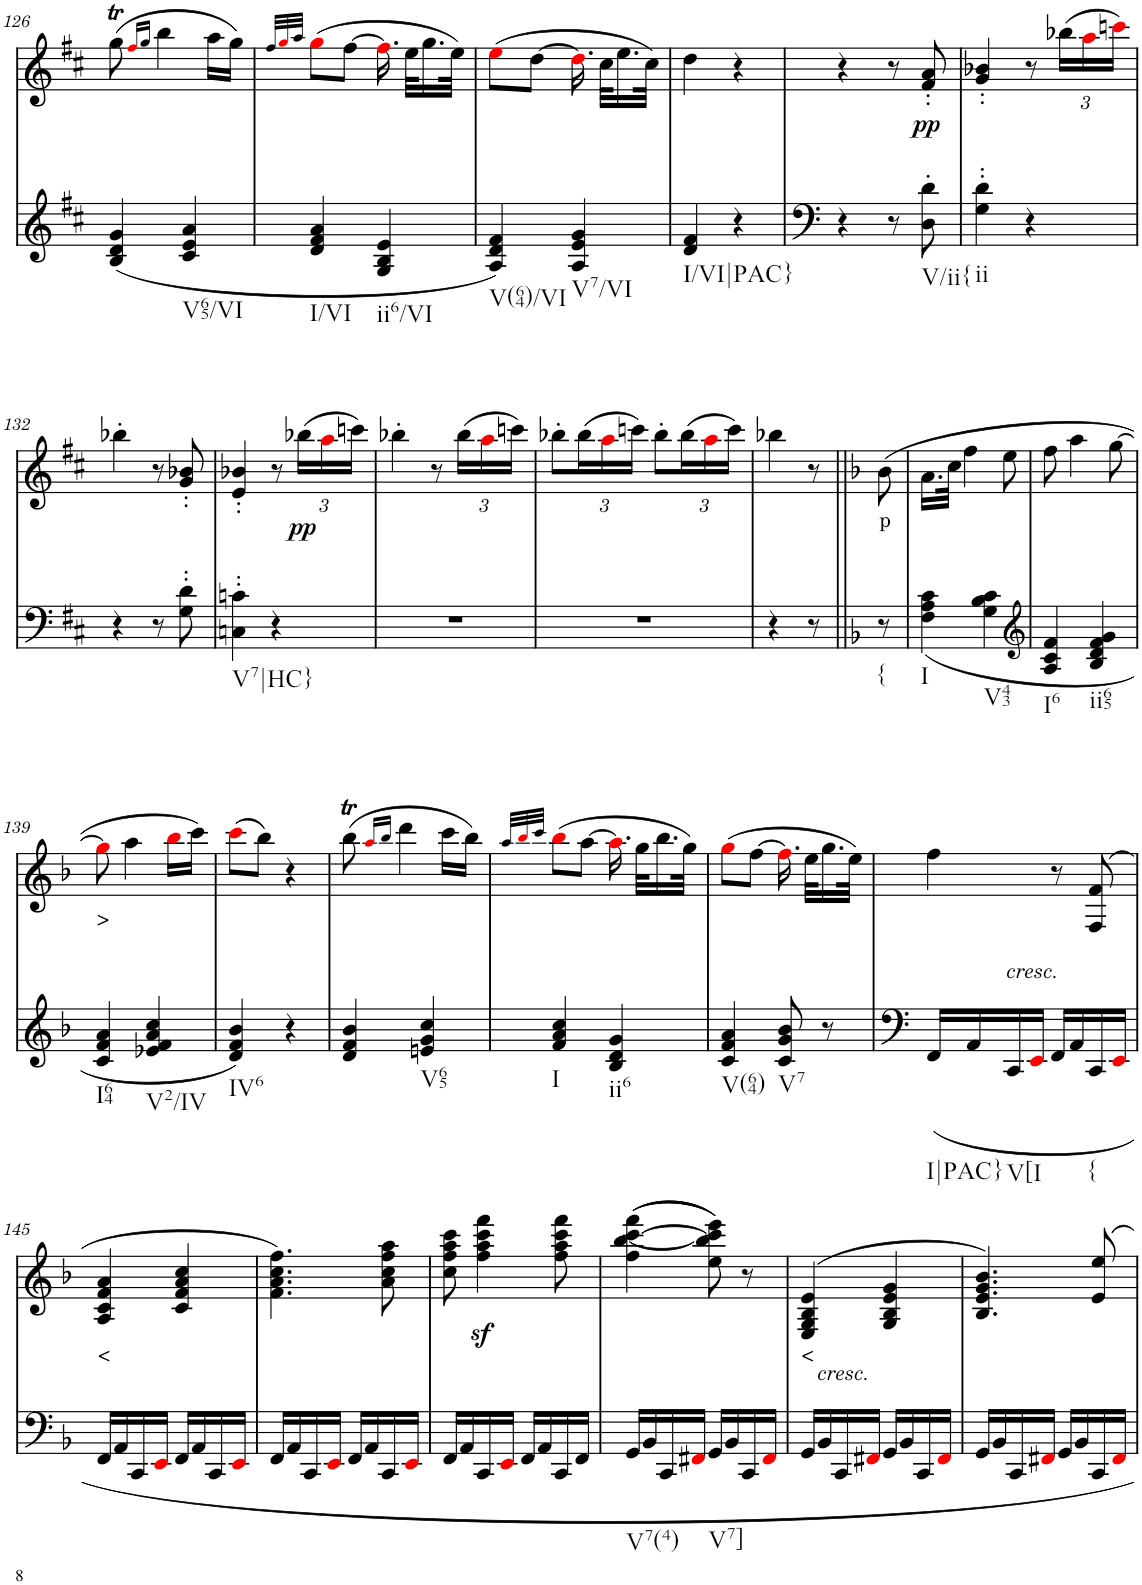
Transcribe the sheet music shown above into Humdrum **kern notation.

**kern	**kern	**text	**dynam
*part2	*part1	*part1	*part1
*staff2	*staff1	*staff1	*staff1
*I"piano	*I"piano	*	*
*I'Pno	*I'Pno	*	*
!!LO:PB:g=z
*clefG2	*clefG2	*	*
*k[f#c#]	*k[f#c#]	*	*
*M2/4	*M2/4	*	*
=126	=126	=126	=126
(4B/ 4d/ 4g/	(8ggT\	.	.
.	16qff#i/LL	.	.
.	16qgg/JJ	.	.
.	4bb\	.	.
!LO:TX:b:t=V65/VI	!	!	!
4c#/ 4e/ 4a/	.	.	.
.	16aa\LL	.	.
.	16gg\JJ)	.	.
=127	=127	=127	=127
.	32qff#/LLL	.	.
.	32qggi/	.	.
.	32qaa/JJJ	.	.
!LO:TX:b:t=I/VI	!	!	!
4d/ 4f#/ 4a/	(8ggi\L	.	.
.	[8ff#\J	.	.
!LO:TX:b:t=ii6/VI	!	!	!
4G/ 4B/ 4e/	16.ff#i\]	.	.
.	32ee\KLL	.	.
.	16.gg\	.	.
.	32ee\JJk)	.	.
=128	=128	=128	=128
!LO:TX:b:t=V(64)/VI	!	!	!
4A/ 4d/ 4f#/)	(8eei\L	.	.
.	[8dd\J	.	.
!LO:TX:b:t=V7/VI	!	!	!
4A/ 4e/ 4g/	16.ddi\]	.	.
.	32cc#\KLL	.	.
.	16.ee\	.	.
.	32cc#\JJk)	.	.
=129	=129	=129	=129
!LO:TX:b:t=I/VI|PAC}	!	!	!
4d/ 4f#/	4dd\	.	.
4r	4r	.	.
=130	=130	=130	=130
4r	4r	.	.
8r	8r	.	.
!LO:TX:b:t=V/ii{	!	!	!
!	!	!	!LO:DY:b
8D\' 8d\'	8f#/' 8a/'	.	pp
=131	=131	=131	=131
!LO:TX:b:t=ii	!	!	!
4G\' 4d\'	4g/' 4b-X/'	.	.
4r	8r	.	.
*	*Xbrackettup	*	*
.	(24bb-X\LL	.	.
.	24aai\	.	.
.	24cccni\JJ)	.	.
!!LO:LB:g=z
=132	=132	=132	=132
4r	4bb-X'\	.	.
8r	8r	.	.
8G\' 8d\'	8g/' 8b-X/'	.	.
=133	=133	=133	=133
!LO:TX:b:t=V7|HC}	!	!	!
4Cn\' 4cn\'	4e/' 4b-X/'	.	.
4r	8r	.	.
!	!	!	!LO:DY:b
.	(24bb-X\LL	.	pp
.	24aai\	.	.
.	24cccn\JJ)	.	.
=134	=134	=134	=134
2r	4bb-X'\	.	.
.	8r	.	.
.	(24bb-\LL	.	.
.	24aai\	.	.
.	24cccn\JJ)	.	.
=135	=135	=135	=135
2r	8bb-X'\L	.	.
.	(24bb-\L	.	.
.	24aai\	.	.
.	24cccn\JJ)	.	.
.	8bb-'\L	.	.
.	(24bb-\L	.	.
.	24aai\	.	.
.	24ccc\JJ)	.	.
=136	=136	=136	=136
4r	4bb-X\	.	.
8r	8r	.	.
=136X3||	=136X3||	=136X3||	=136X3||
*k[b-]	*k[b-]	*	*
!LO:TX:b:t={	!	!	!
!	!	!LO:LY:b	!
8r	(8b-\	p	.
=137	=137	=137	=137
!LO:TX:b:t=I	!	!	!
(<4F\ 4A\ 4c\	16.a\LL	.	.
.	32cc\JJk	.	.
.	4ff\	.	.
!LO:TX:b:t=V43	!	!	!
4G\ 4B-\ 4c\	.	.	.
.	8ee\	.	.
=138	=138	=138	=138
*clefG2	*	*	*
!LO:TX:b:t=I6	!	!	!
4A/ 4c/ 4f/	8ff\	.	.
.	4aa\	.	.
!LO:TX:b:t=ii65	!	!	!
4B-/ 4d/ 4f/ 4g/	.	.	.
.	[8gg\	.	.
!!LO:LB:g=z
=139	=139	=139	=139
!LO:TX:b:t=I64	!	!	!
!	!	!LO:LY:b	!
4c/ 4f/ 4a/	8ggi\]	>	.
.	4aa\	.	.
!LO:TX:b:t=V2/IV	!	!	!
4e-X/ 4f/ 4a/ 4cc/	.	.	.
.	16bb-i\LL	.	.
.	16ccc\JJ)	.	.
=140	=140	=140	=140
!LO:TX:b:t=IV6	!	!	!
4d/ 4f/ 4b-/)	(8ccci\L	.	.
.	8bb-\J)	.	.
4r	4r	.	.
=141	=141	=141	=141
4d/ 4f/ 4b-/	(8bb-T\	.	.
.	16qaai/LL	.	.
.	16qbb-/JJ	.	.
.	4ddd\	.	.
!LO:TX:b:t=V65	!	!	!
4en/ 4g/ 4cc/	.	.	.
.	16ccc\LL	.	.
.	16bb-\JJ)	.	.
=142	=142	=142	=142
.	32qaa/LLL	.	.
.	32qbb-i/	.	.
.	32qccc/JJJ	.	.
!LO:TX:b:t=I	!	!	!
4f/ 4a/ 4cc/	(8bb-i\L	.	.
.	[8aa\J	.	.
!LO:TX:b:t=ii6	!	!	!
4B-/ 4d/ 4g/	16.aai\]	.	.
.	32gg\KLL	.	.
.	16.bb-\	.	.
.	32gg\JJk)	.	.
=143	=143	=143	=143
!LO:TX:b:t=V(64)	!	!	!
4c/ 4f/ 4a/	(8ggi\L	.	.
.	[8ff\J	.	.
!LO:TX:b:t=V7	!	!	!
8c/ 8g/ 8b-/	16.ffi\]	.	.
.	32ee\KLL	.	.
8r	16.gg\	.	.
.	32ee\JJk)	.	.
=144	=144	=144	=144
!LO:TX:b:t=I|PAC}	!	!	!
16FF/LL	4ff\	.	.
16AA/	.	.	.
!LO:TX:a:i:t=cresc.	!	!	!
!LO:TX:b:t=V[I	!	!	!
16CC/	.	.	.
16EEi/JJ	.	.	.
16FF/LL	8r	.	.
16AA/	.	.	.
!LO:TX:b:t={	!	!	!
16CC/	(8F/ 8f/	.	.
16EEi/JJ	.	.	.
!!LO:LB:g=z
=145	=145	=145	=145
!	!	!LO:LY:b	!
16FF/LL	4A/ 4c/ 4f/ 4a/	<	.
16AA/	.	.	.
16CC/	.	.	.
16EEi/JJ	.	.	.
16FF/LL	4c/ 4f/ 4a/ 4cc/	.	.
16AA/	.	.	.
16CC/	.	.	.
16EEi/JJ	.	.	.
=146	=146	=146	=146
16FF/LL	4.f\ 4.a\ 4.cc\ 4.ff\)	.	.
16AA/	.	.	.
16CC/	.	.	.
16EEi/JJ	.	.	.
16FF/LL	.	.	.
16AA/	.	.	.
16CC/	8a\ 8cc\ 8ff\ 8aa\	.	.
16EEi/JJ	.	.	.
=147	=147	=147	=147
16FF/LL	8cc\ 8ff\ 8aa\ 8ccc\	.	.
16AA/	.	.	.
16CC/	4ff\z< 4aa\z< 4ccc\z< 4fff\z<	.	.
16EEi/JJ	.	.	.
16FF/LL	.	.	.
16AA/	.	.	.
16CC/	8ff\ 8aa\ 8ccc\ 8fff\	.	.
16FF/JJ	.	.	.
=148	=148	=148	=148
!LO:TX:b:t=V7(4)	!	!	!
16GG/LL	(>(4ff\ [4bb-\ [4ccc\ 4fff\	.	.
16BB-/	.	.	.
16CC/	.	.	.
16FF#Xi/JJ	.	.	.
!LO:TX:b:t=V7]	!	!	!
16GG/LL	8ee\ 8bb-\] 8ccc\] 8eee\))	.	.
16BB-/	.	.	.
16CC/	8r	.	.
16FF#i/JJ	.	.	.
=149	=149	=149	=149
!	!	!LO:LY:b	!
16GG/LL	(>4E/ 4G/ 4B-/ 4e/	<	.
!LO:TX:a:i:t=cresc.	!	!	!
16BB-/	.	.	.
16CC/	.	.	.
16FF#Xi/JJ	.	.	.
16GG/LL	4G/ 4B-/ 4e/ 4g/	.	.
16BB-/	.	.	.
16CC/	.	.	.
16FF#i/JJ	.	.	.
=150	=150	=150	=150
16GG/LL	4.B-/ 4.e/ 4.g/ 4.b-/)	.	.
16BB-/	.	.	.
16CC/	.	.	.
16FF#Xi/JJ	.	.	.
16GG/LL	.	.	.
16BB-/	.	.	.
16CC/	8e/ 8ee/	.	.
16FF#i/JJ	.	.	.
=	=	=	=
*-	*-	*-	*-
